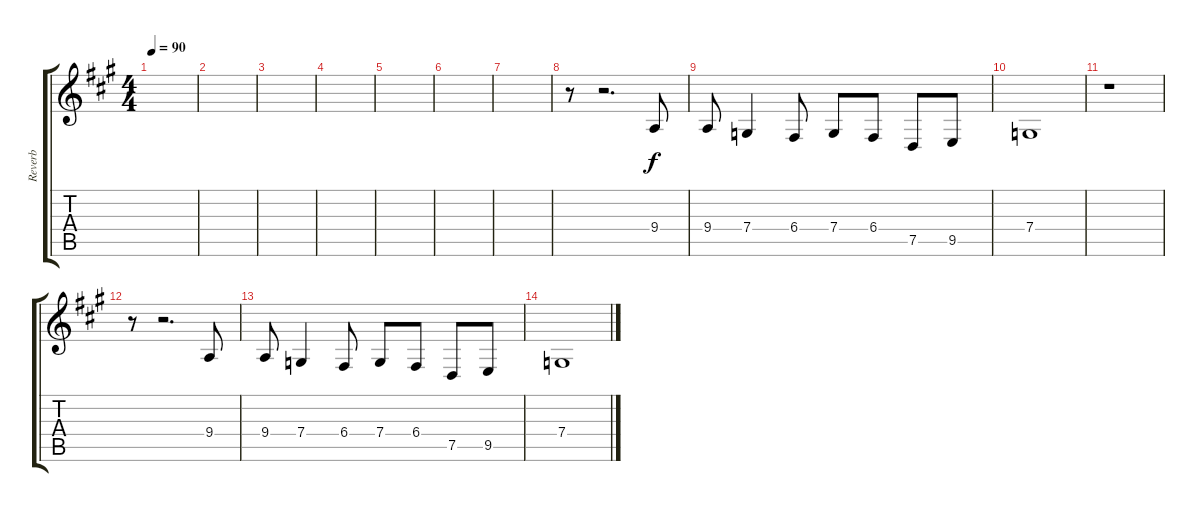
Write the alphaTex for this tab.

\track ("Reverb" "Reverb") {instrument stringensemble1}
\staff {score tabs}
\tuning (D4 A3 F3 C3 G2 D2) {hide}
\ts (4 4)
\tempo 90
\clef g2
\ks a
|
|
|
|
|
|
|
r.8 r.2{d} 9.4.8 |
9.4.8 7.4.4 6.4.8 7.4.8 6.4.8 7.5.8 9.5.8 |
7.4.1 |
r.1 |
r.8 r.2{d} 9.4.8 |
9.4.8 7.4.4 6.4.8 7.4.8 6.4.8 7.5.8 9.5.8 |
7.4.1
